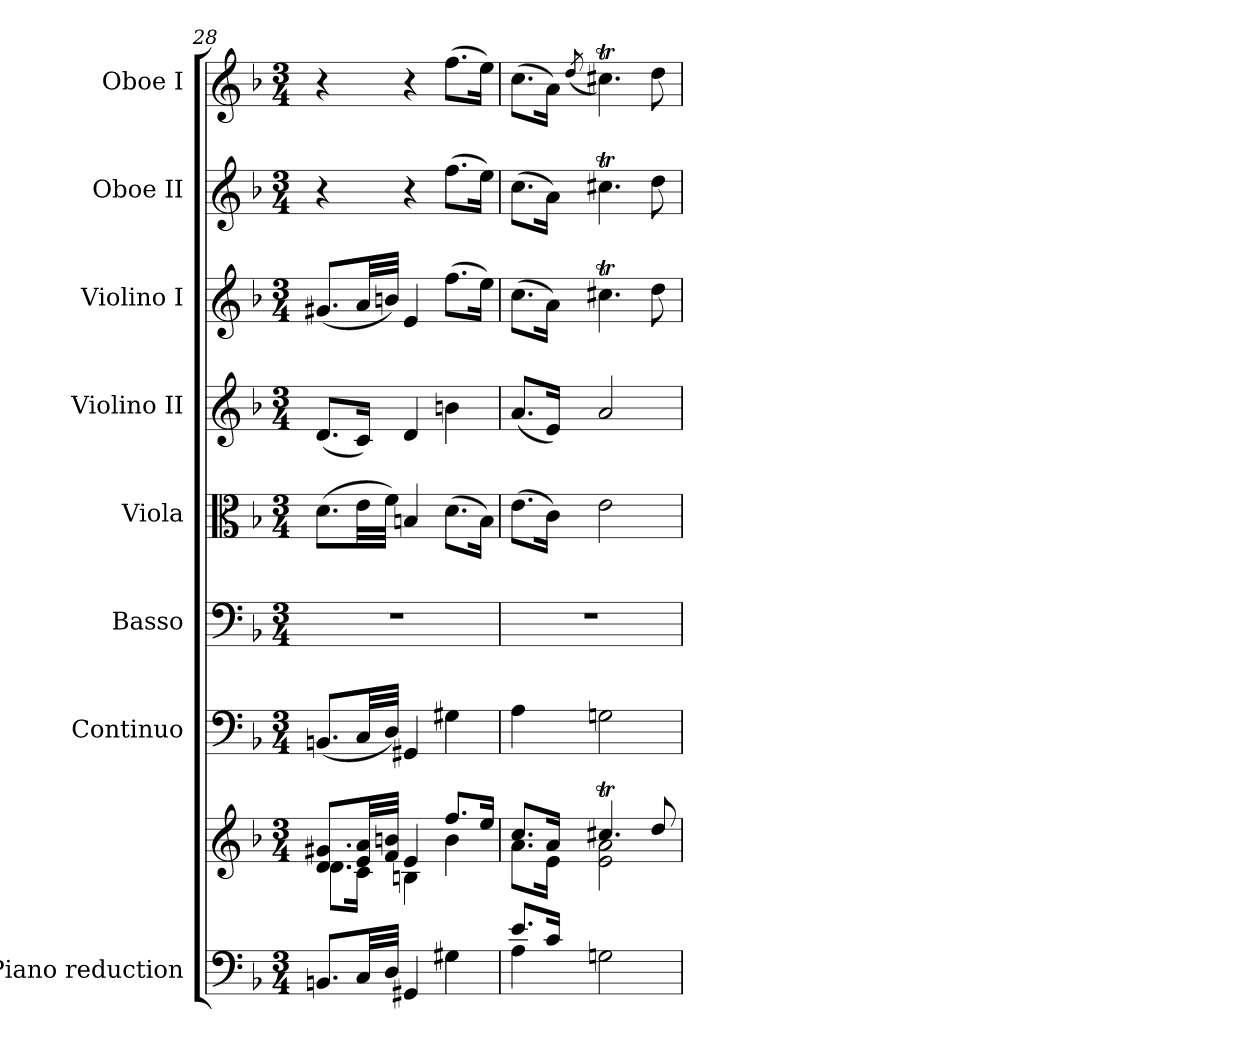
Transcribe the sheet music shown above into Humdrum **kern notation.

**kern	**kern	**kern	**kern	**kern	**kern	**kern	**kern	**kern
*part8	*part8	*part7	*part6	*part5	*part4	*part3	*part2	*part1
*staff9	*staff8	*staff7	*staff6	*staff5	*staff4	*staff3	*staff2	*staff1
*I"Piano reduction	*	*I"Continuo	*I"Basso	*I"Viola	*I"Violino II	*I"Violino I	*I"Oboe II	*I"Oboe I
*I'Pno	*	*	*	*	*	*	*I'Ob	*I'Ob
!!LO:PB:g=z
*clefF4	*clefG2	*clefF4	*clefF4	*clefC3	*clefG2	*clefG2	*clefG2	*clefG2
*k[b-]	*k[b-]	*k[b-]	*k[b-]	*k[b-]	*k[b-]	*k[b-]	*k[b-]	*k[b-]
*M3/4	*M3/4	*M3/4	*M3/4	*M3/4	*M3/4	*M3/4	*M3/4	*M3/4
=28	=28	=28	=28	=28	=28	=28	=28	=28
*	*^	*	*	*	*	*	*	*
8.BBn/L	8.d/ 8.g#X/L	8.d\L	(8.BBn/L	2.r	(8.d\L	(8.d/L	(8.g#X/L	4r	4r
32C/LL	32e/ 32a/LL	16c\Jk	32C/LL	.	32e\LL	16c/Jk)	32a/LL	.	.
32D/JJJ	32f/ 32bn/JJJ	.	32D/JJJ)	.	32f\JJJ)	.	32bn/JJJ)	.	.
4GG#X/	4e/	4Bn\	4GG#X/	.	4Bn/	4d/	4e/	4r	4r
4G#X\	8.ff/L	4b\	4G#X\	.	(8.d\L	4bn\	(8.ff\L	(8.ff\L	(8.ff\L
.	16ee/Jk	.	.	.	16B\Jk)	.	16ee\Jk)	16ee\Jk)	16ee\Jk)
=29	=29	=29	=29	=29	=29	=29	=29	=29	=29
*^	*	*	*	*	*	*	*	*	*
8.e/L	4A\	8.cc/L	8.a\L	4A\	2.r	(8.e\L	(8.a/L	(8.cc\L	(8.cc\L	(8.cc\L
16c/Jk	.	16a/Jk	16e\Jk	.	.	16c\Jk)	16e/Jk)	16a\Jk)	16a\Jk)	16a\Jk)
.	.	.	.	.	.	.	.	.	.	(8qdd/
2ryy	2Gn\	4.cc#Xt/	2e\ 2a\	2Gn\	.	2e\	2a/	4.cc#Xt\	4.cc#Xt\	4.cc#Xt\)
.	.	8dd/	.	.	.	.	.	8dd\	8dd\	8dd\
*v	*v	*	*	*	*	*	*	*	*	*
*	*v	*v	*	*	*	*	*	*	*
=	=	=	=	=	=	=	=	=
*-	*-	*-	*-	*-	*-	*-	*-	*-
